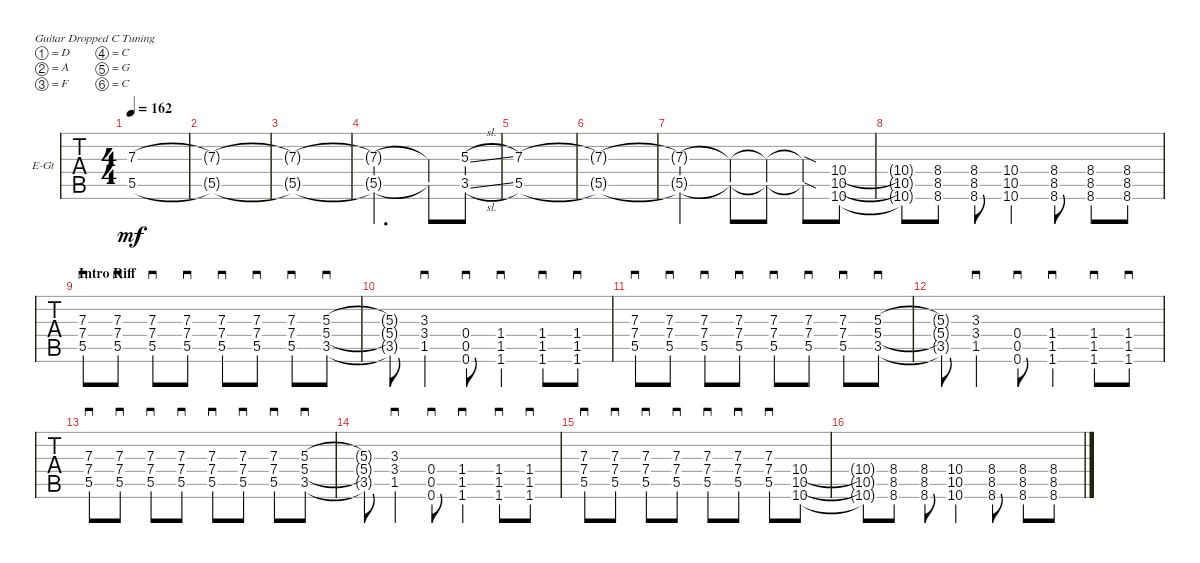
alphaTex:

\bracketExtendMode groupsimilarinstruments
\firstSystemTrackNameOrientation horizontal
\otherSystemsTrackNameOrientation horizontal
\track ("Electric Guitar 1" "E-Gt") {instrument distortionguitar}
\staff {tabs}
\tuning (D4 A3 F3 C3 G2 C2)
\ts (4 4)
\tempo 162
\clef g2
\ks c
(5.5 7.3).1{dy mf} |
(7.3{t} 5.5{t}).1 |
(5.5{t} 7.3{t}).1 |
(7.3{t} 5.5{t}).2{d} (5.5{t} 7.3{t}).8 (3.5{sl} 5.3{sl}).8 |
(5.5 7.3).1 |
(7.3{t} 5.5{t}).1 |
(5.5{t} 7.3{t}).2 (5.5{t} 7.3{t}).8 (5.5{t} 7.3{t}).8 (5.5{sod t} 7.3{sod t}).8 (10.5 10.6 10.4).8 |
(10.4{t} 10.5{t} 10.6{t}).8 (8.6 8.5 8.4).8 (8.4 8.5 8.6).8 (10.6 10.5 10.4).4 (8.5 8.6 8.4).8 (8.5 8.6 8.4).8 (8.5 8.6 8.4).8 |
\section ("" "Intro Riff")
(5.5 7.4 7.3).8{sd} (5.5 7.4 7.3).8{sd} (5.5 7.4 7.3).8{sd} (5.5 7.4 7.3).8{sd} (5.5 7.4 7.3).8{sd} (5.5 7.4 7.3).8{sd} (5.5 7.4 7.3).8{sd} (3.5 5.4 5.3).8{sd} |
(3.5{t} 5.4{t} 5.3{t}).8 (1.5 3.4 3.3).4{sd} (0.6 0.5 0.4).8{sd} (1.6 1.5 1.4).4{sd} (1.6 1.5 1.4).8{sd} (1.4 1.5 1.6).8{sd} |
(5.5 7.4 7.3).8{sd} (5.5 7.4 7.3).8{sd} (5.5 7.4 7.3).8{sd} (5.5 7.4 7.3).8{sd} (5.5 7.4 7.3).8{sd} (5.5 7.4 7.3).8{sd} (5.5 7.4 7.3).8{sd} (3.5 5.4 5.3).8{sd} |
(3.5{t} 5.4{t} 5.3{t}).8 (1.5 3.4 3.3).4{sd} (0.6 0.5 0.4).8{sd} (1.6 1.5 1.4).4{sd} (1.6 1.5 1.4).8{sd} (1.4 1.5 1.6).8{sd} |
(5.5 7.4 7.3).8{sd} (5.5 7.4 7.3).8{sd} (5.5 7.4 7.3).8{sd} (5.5 7.4 7.3).8{sd} (5.5 7.4 7.3).8{sd} (5.5 7.4 7.3).8{sd} (5.5 7.4 7.3).8{sd} (3.5 5.4 5.3).8{sd} |
(3.5{t} 5.4{t} 5.3{t}).8 (1.5 3.4 3.3).4{sd} (0.6 0.5 0.4).8{sd} (1.6 1.5 1.4).4{sd} (1.6 1.5 1.4).8{sd} (1.4 1.5 1.6).8{sd} |
(5.5 7.4 7.3).8{sd} (5.5 7.4 7.3).8{sd} (5.5 7.4 7.3).8{sd} (5.5 7.4 7.3).8{sd} (5.5 7.4 7.3).8{sd} (5.5 7.4 7.3).8{sd} (5.5 7.4 7.3).8{sd} (10.5 10.6 10.4).8 |
(10.4{t} 10.5{t} 10.6{t}).8 (8.6 8.5 8.4).8 (8.4 8.5 8.6).8 (10.6 10.5 10.4).4 (8.5 8.6 8.4).8 (8.5 8.6 8.4).8 (8.5 8.6 8.4).8
